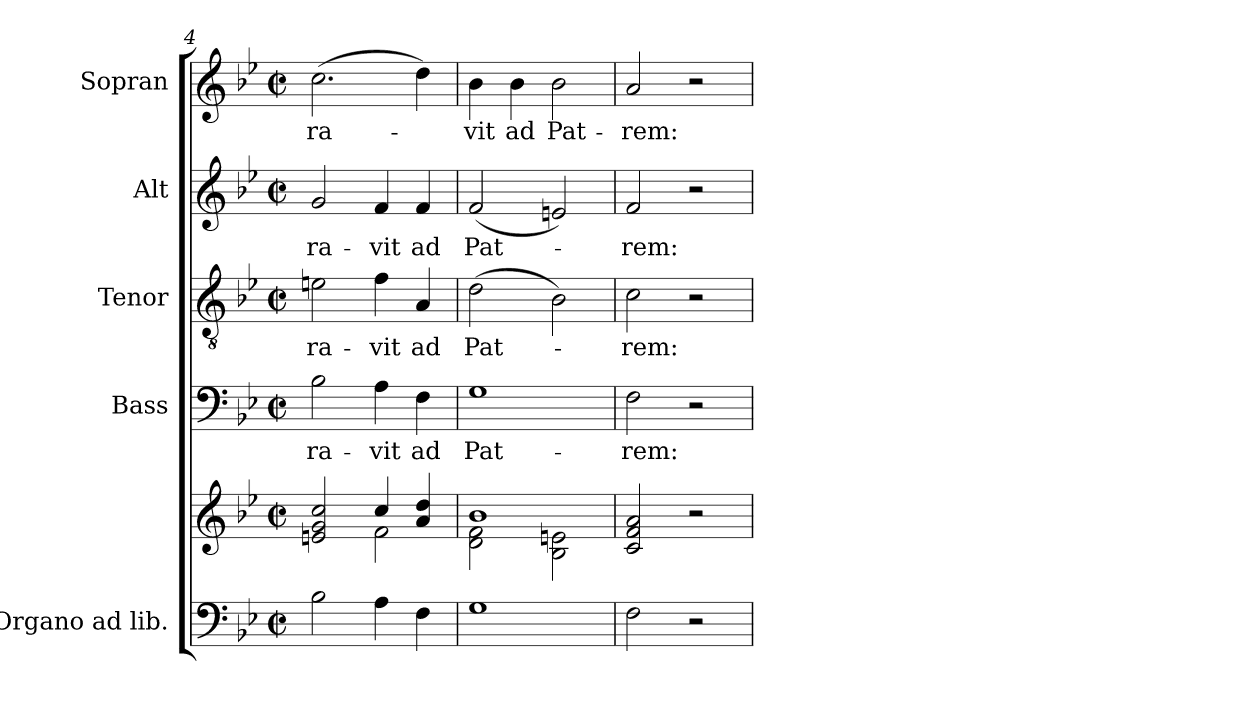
**kern	**kern	**kern	**text	**kern	**text	**kern	**text	**kern	**text
*part5	*part5	*part4	*part4	*part3	*part3	*part2	*part2	*part1	*part1
*staff6	*staff5	*staff4	*staff4	*staff3	*staff3	*staff2	*staff2	*staff1	*staff1
*I"Organo ad lib.	*	*I"Bass	*	*I"Tenor	*	*I"Alt	*	*I"Sopran	*
*	*	*I'B.	*	*I'T.	*	*I'A.	*	*I'S.	*
*clefF4	*clefG2	*clefF4	*	*clefGv2	*	*clefG2	*	*clefG2	*
*k[b-e-]	*k[b-e-]	*k[b-e-]	*	*k[b-e-]	*	*k[b-e-]	*	*k[b-e-]	*
*B-:	*B-:	*B-:	*	*B-:	*	*B-:	*	*B-:	*
*M2/2	*M2/2	*M2/2	*	*M2/2	*	*M2/2	*	*M2/2	*
*met(c|)	*met(c|)	*met(c|)	*	*met(c|)	*	*met(c|)	*	*met(c|)	*
=4	=4	=4	=4	=4	=4	=4	=4	=4	=4
*	*^	*	*	*	*	*	*	*	*
!	!	!	!	!LO:LY:b	!	!LO:LY:b	!	!LO:LY:b	!	!LO:LY:b
2B-\	2en/ 2g/ 2cc/	2ryy	2B-\	-ra-	2en\	-ra-	2g/	-ra-	(>2.cc\	-ra-
!	!	!	!	!LO:LY:b	!	!LO:LY:b	!	!LO:LY:b	!	!
4A\	4cc/	2f\	4A\	-vit	4f\	-vit	4f/	-vit	.	.
!	!	!	!	!LO:LY:b	!	!LO:LY:b	!	!LO:LY:b	!	!
4F\	4a/ 4dd/	.	4F\	ad	4A/	ad	4f/	ad	4dd\)	.
=5	=5	=5	=5	=5	=5	=5	=5	=5	=5	=5
!	!	!	!	!LO:LY:b	!	!LO:LY:b	!	!LO:LY:b	!	!LO:LY:b
1G	1b-	2d\ 2f\	1G	Pat-	(>2d\	Pat-	(<2f/	Pat-	4b-\	-vit
!	!	!	!	!	!	!	!	!	!	!LO:LY:b
.	.	.	.	.	.	.	.	.	4b-\	ad
!	!	!	!	!	!	!	!	!	!	!LO:LY:b
.	.	2B-\ 2en\	.	.	2B-\)	.	2en/)	.	2b-\	Pat-
=6	=6	=6	=6	=6	=6	=6	=6	=6	=6	=6
!	!	!	!	!LO:LY:b	!	!LO:LY:b	!	!LO:LY:b	!	!LO:LY:b
*	*v	*v	*	*	*	*	*	*	*	*
2F\	2c/ 2f/ 2a/	2F\	-rem:	2c\	-rem:	2f/	-rem:	2a/	-rem:
2r	2r	2r	.	2r	.	2r	.	2r	.
=	=	=	=	=	=	=	=	=	=
*-	*-	*-	*-	*-	*-	*-	*-	*-	*-
